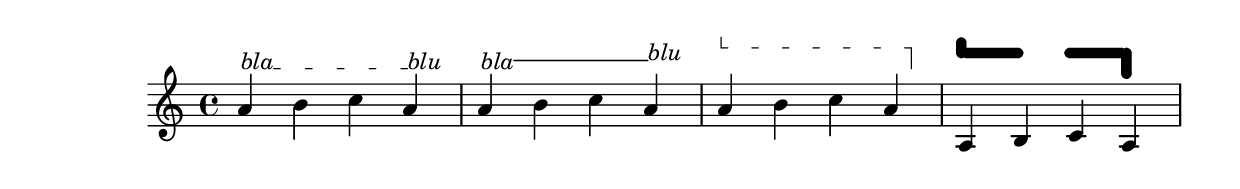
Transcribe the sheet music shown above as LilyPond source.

%% Do not edit this file; it is automatically
%% generated from LSR http://lsr.dsi.unimi.it
%% This file is in the public domain.
\version "2.13.10"

\header {
  lsrtags = "expressive-marks, text, tweaks-and-overrides"

%% Translation of GIT committish: 4385ed4cc738e164a95798862580b4b86703356f
  texidoces = "
Las instrucciones @code{\\startTextSpan} y @code{\\stopTextSpan}
permiten la creación de elementos de extensión textuales tan
fácilmente como indicaciones de pedal u
octavaciones. Sobreescribimos ciertas propiedades del objeto
@code{TextSpanner} para modificar su salida.

"
  doctitlees = "Crear elementos de extensión textuales"

  texidoc = "
The @code{\\startTextSpan} and @code{\\stopTextSpan} commands allow the
creation of text spanners as easily as pedal indications or
octavations. Override some properties of the @code{TextSpanner} object
to modify its output.

"
  doctitle = "Creating text spanners"
} % begin verbatim

\paper { ragged-right = ##f }

\relative c'' {
  \override TextSpanner #'(bound-details left text) = #"bla"
  \override TextSpanner #'(bound-details right text) = #"blu"
  a4 \startTextSpan
  b4 c
  a4 \stopTextSpan

  \override TextSpanner #'style = #'line
  \once \override TextSpanner
    #'(bound-details left stencil-align-dir-y) = #CENTER
  a4 \startTextSpan
  b4 c
  a4 \stopTextSpan

  \override TextSpanner #'style = #'dashed-line
  \override TextSpanner #'(bound-details left text) =
    \markup { \draw-line #'(0 . 1) }
  \override TextSpanner #'(bound-details right text) =
    \markup { \draw-line #'(0 . -2) }
  \once \override TextSpanner #'(bound-details right padding) = #-2

  a4 \startTextSpan
  b4 c
  a4 \stopTextSpan

  \set Staff.middleCPosition = #-13
  \override TextSpanner #'dash-period = #10
  \override TextSpanner #'dash-fraction = #0.5
  \override TextSpanner #'thickness = #10
  a4 \startTextSpan
  b4 c
  a4 \stopTextSpan
}

